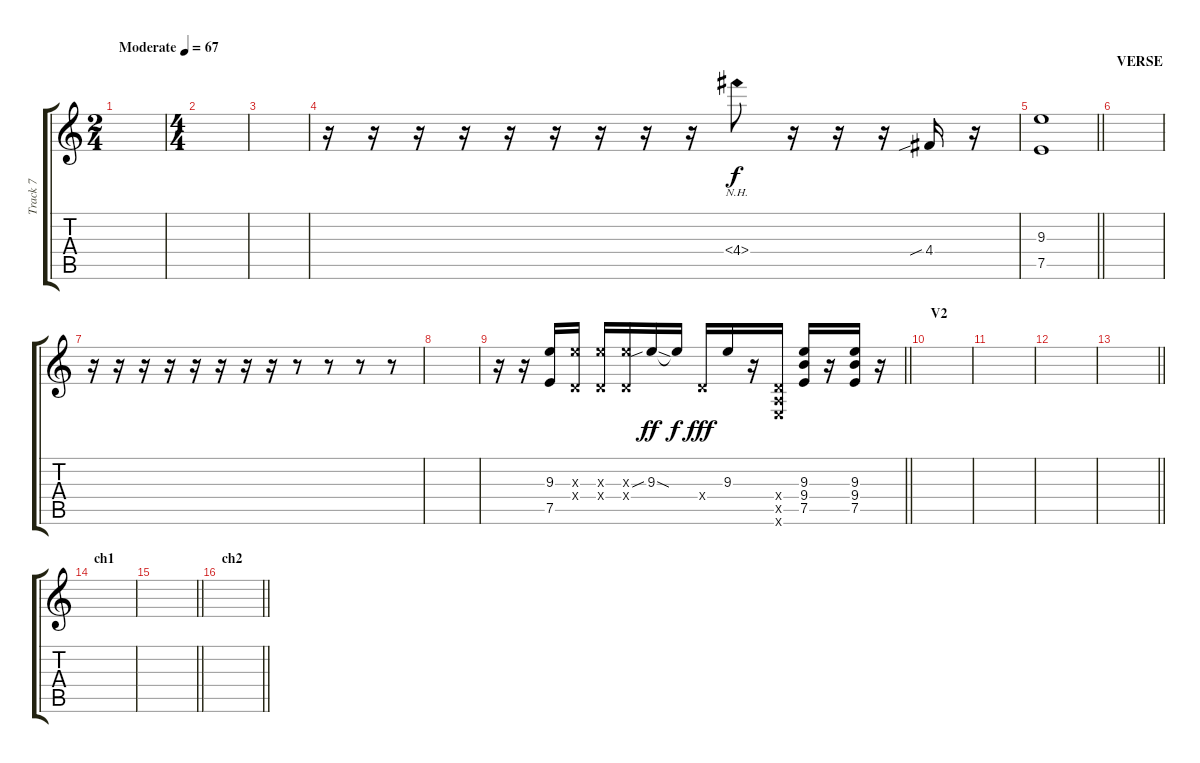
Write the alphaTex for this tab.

\track ("Track 7" "Track 7") {instrument distortionguitar}
\staff {score tabs}
\tuning (E4 B3 G3 D3 A2 E2) {hide}
\ts (2 4)
\tempo (67 "Moderate")
\clef g2
\ks c
|
\ts (4 4)
|
|
r.16 r.16 r.16 r.16 r.16 r.16 r.16 r.16 r.16 4.4{nh}.8 r.16 r.16 r.16 4.4{sib}.16 r.16 |
\barLineRight lightlight
(9.3 7.5).1 |
\section ("" "VERSE")
|
r.16 r.16 r.16 r.16 r.16 r.16 r.16 r.16 r.8 r.8 r.8 r.8 |
|
\barLineRight lightlight
r.16 r.16 (9.3 7.5).16 (9.3{x} 0.4{x}).16 (9.3{x} 0.4{x}).16 (9.3{x} 0.4{x}).16 9.3{sib sod}.16{dy ff} 9.3{t}.16{dy f} 0.4{x}.16{dy fff} 9.3.16 r.16 (0.4{x} 0.5{x} 0.6{x}).16 (9.3 9.4 7.5).16 r.16 (9.3 9.4 7.5).16 r.16 |
\section ("" "V2")
|
|
|
\barLineRight lightlight
|
\section ("" "ch1")
|
\barLineRight lightlight
|
\section ("" "ch2")
\barLineRight lightlight
